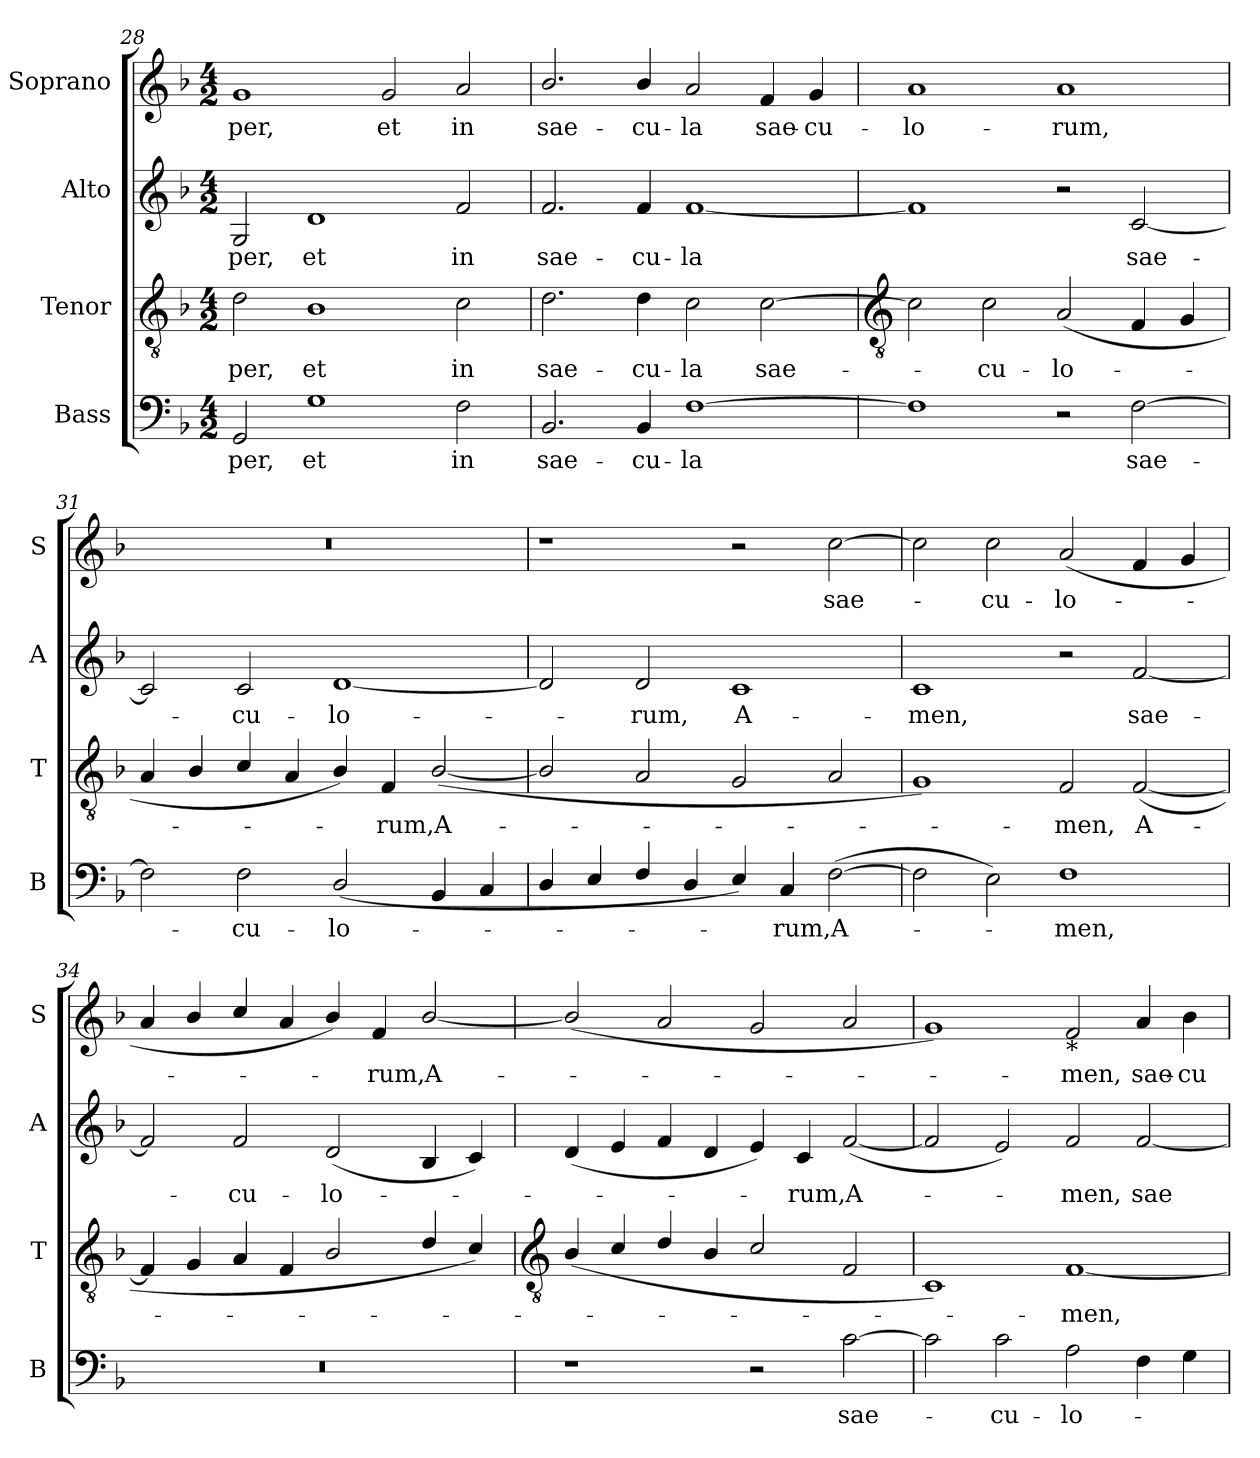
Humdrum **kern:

**kern	**text	**kern	**text	**kern	**text	**kern	**text
*part4	*part4	*part3	*part3	*part2	*part2	*part1	*part1
*staff4	*staff4	*staff3	*staff3	*staff2	*staff2	*staff1	*staff1
*I"Bass	*	*I"Tenor	*	*I"Alto	*	*I"Soprano	*
*I'B	*	*I'T	*	*I'A	*	*I'S	*
*clefF4	*	*clefGv2	*	*clefG2	*	*clefG2	*
*k[b-]	*	*k[b-]	*	*k[b-]	*	*k[b-]	*
*F:	*	*F:	*	*F:	*	*F:	*
*M4/2	*	*M4/2	*	*M4/2	*	*M4/2	*
=28	=28	=28	=28	=28	=28	=28	=28
!	!LO:LY:b	!	!LO:LY:b	!	!LO:LY:b	!	!LO:LY:b
2GG	per,	2d	per,	2G	per,	1g	per,
!	!LO:LY:b	!	!LO:LY:b	!	!LO:LY:b	!	!
1G	et	1B-	et	1d	et	.	.
!	!	!	!	!	!	!	!LO:LY:b
.	.	.	.	.	.	2g	et
!	!LO:LY:b	!	!LO:LY:b	!	!LO:LY:b	!	!LO:LY:b
2F	in	2c	in	2f	in	2a	in
=29	=29	=29	=29	=29	=29	=29	=29
!	!LO:LY:b	!	!LO:LY:b	!	!LO:LY:b	!	!LO:LY:b
2.BB-	sae-	2.d	sae-	2.f	sae-	2.b-/	sae-
!	!LO:LY:b	!	!LO:LY:b	!	!LO:LY:b	!	!LO:LY:b
4BB-	-cu-	4d	-cu-	4f	-cu-	4b-/	-cu-
!	!LO:LY:b	!	!LO:LY:b	!	!LO:LY:b	!	!LO:LY:b
[1F	-la	2c	-la	[1f	-la	2a	-la
!	!	!	!LO:LY:b	!	!	!	!LO:LY:b
.	.	[2c	sae-	.	.	4f	sae-
!	!	!	!	!	!	!	!LO:LY:b
.	.	.	.	.	.	4g	-cu-
!!LO:LB:g=z
=30	=30	=30	=30	=30	=30	=30	=30
*	*	*clefGv2	*	*	*	*	*
!	!	!	!	!	!	!	!LO:LY:b
1F]	.	2c]	.	1f]	.	1a	-lo-
!	!	!	!LO:LY:b	!	!	!	!
.	.	2c	cu-	.	.	.	.
!	!	!	!LO:LY:b	!	!	!	!LO:LY:b
2r	.	(<2A	-lo-	2r	.	1a	-rum,
!	!LO:LY:b	!	!	!	!LO:LY:b	!	!
[2F	sae-	4F	.	[2c	sae-	.	.
.	.	4G	.	.	.	.	.
=31	=31	=31	=31	=31	=31	=31	=31
2F]	.	4A	.	2c]	.	0r	.
.	.	4B-/	.	.	.	.	.
!	!LO:LY:b	!	!	!	!LO:LY:b	!	!
2F	cu-	4c/	.	2c	cu-	.	.
.	.	4A	.	.	.	.	.
!	!LO:LY:b	!	!	!	!LO:LY:b	!	!
(<2D/	-lo-	4B-/)	.	[1d	-lo-	.	.
!	!	!	!LO:LY:b	!	!	!	!
.	.	4F	rum,	.	.	.	.
!	!	!	!LO:LY:b	!	!	!	!
4BB-	.	(<[2B-/	A-	.	.	.	.
4C	.	.	.	.	.	.	.
=32	=32	=32	=32	=32	=32	=32	=32
4D/	.	2B-/]	.	2d]	.	1r	.
4E/	.	.	.	.	.	.	.
!	!	!	!	!	!LO:LY:b	!	!
4F/	.	2A	.	2d	rum,	.	.
4D/	.	.	.	.	.	.	.
!	!	!	!	!	!LO:LY:b	!	!
4E/)	.	2G	.	1c	A-	2r	.
!	!LO:LY:b	!	!	!	!	!	!
4C/	rum,	.	.	.	.	.	.
!	!LO:LY:b	!	!	!	!	!	!LO:LY:b
(>[2F	A-	2A	.	.	.	[2cc	sae-
=33	=33	=33	=33	=33	=33	=33	=33
!	!	!	!	!	!LO:LY:b	!	!
2F]	.	1G)	.	1c	-men,	2cc]	.
!	!	!	!	!	!	!	!LO:LY:b
2E)	.	.	.	.	.	2cc	cu-
!	!LO:LY:b	!	!LO:LY:b	!	!	!	!LO:LY:b
1F	men,	2F	men,	2r	.	(<2a	-lo-
!	!	!	!LO:LY:b	!	!LO:LY:b	!	!
.	.	(<[2F	A-	[2f	sae-	4f	.
.	.	.	.	.	.	4g	.
=34	=34	=34	=34	=34	=34	=34	=34
0r	.	4F]	.	2f]	.	4a	.
.	.	4G	.	.	.	4b-/	.
!	!	!	!	!	!LO:LY:b	!	!
.	.	4A	.	2f	cu-	4cc/	.
.	.	4F	.	.	.	4a	.
!	!	!	!	!	!LO:LY:b	!	!
.	.	2B-/	.	(<2d	-lo-	4b-/)	.
!	!	!	!	!	!	!	!LO:LY:b
.	.	.	.	.	.	4f	rum,
!	!	!	!	!	!	!	!LO:LY:b
.	.	4d/	.	4B-	.	[2b-/	A-
.	.	4c/)	.	4c)	.	.	.
!!LO:LB:g=z
=35	=35	=35	=35	=35	=35	=35	=35
*	*	*clefGv2	*	*	*	*	*
1r	.	(<4B-/	.	(<4d	.	(<2b-/]	.
.	.	4c/	.	4e	.	.	.
.	.	4d/	.	4f	.	2a	.
.	.	4B-/	.	4d	.	.	.
2r	.	2c/	.	4e)	.	2g	.
!	!	!	!	!	!LO:LY:b	!	!
.	.	.	.	4c	rum,	.	.
!	!LO:LY:b	!	!	!	!LO:LY:b	!	!
[2c	sae-	2F	.	(<[2f	A-	2a	.
=36	=36	=36	=36	=36	=36	=36	=36
2c]	.	1C)	.	2f]	.	1g)	.
!	!LO:LY:b	!	!	!	!	!	!
2c	cu-	.	.	2e)	.	.	.
!	!	!	!	!	!	!LO:TX:b:t=*	!
!	!LO:LY:b	!	!LO:LY:b	!	!LO:LY:b	!	!LO:LY:b
2A	-lo-	[1F	men,	2f	men,	2f	men,
!	!	!	!	!	!LO:LY:b	!	!LO:LY:b
4F	.	.	.	[2f	sae-	4a	sae-
!	!	!	!	!	!	!	!LO:LY:b
4G	.	.	.	.	.	4b-	-cu-
=	=	=	=	=	=	=	=
*-	*-	*-	*-	*-	*-	*-	*-
